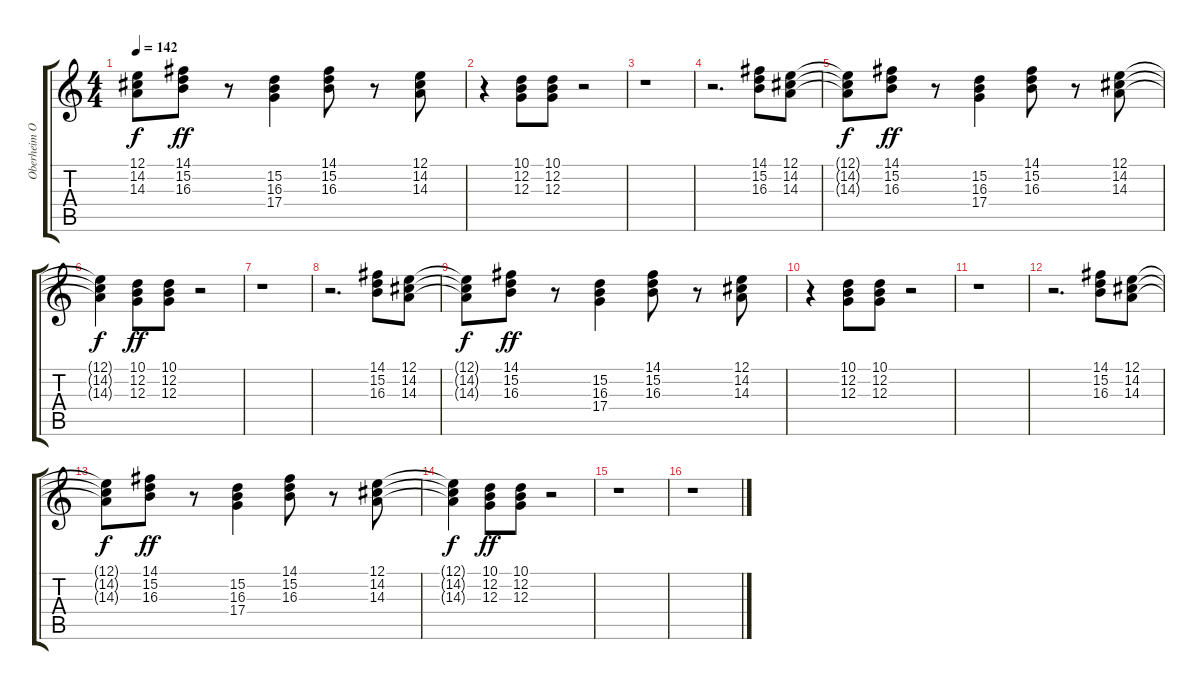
\track ("Oberheim OB-X" "Oberheim O") {instrument lead1square}
\staff {score tabs}
\tuning (E4 B3 G3 D3 A2 E2) {hide}
\ts (4 4)
\tempo 142
\clef g2
\ks c
(12.1{t} 14.2{t} 14.3{t}).8{dy f} (14.1 15.2 16.3).8{dy ff} r.8 (15.2 16.3 17.4).4 (14.1 15.2 16.3).8 r.8 (12.1 14.2 14.3).8 |
r.4 (10.1 12.2 12.3).8 (10.1 12.2 12.3).8 r.2 |
r.1 |
r.2{d} (14.1 15.2 16.3).8 (12.1 14.2 14.3).8 |
(12.1{t} 14.2{t} 14.3{t}).8{dy f} (14.1 15.2 16.3).8{dy ff} r.8 (15.2 16.3 17.4).4 (14.1 15.2 16.3).8 r.8 (12.1 14.2 14.3).8 |
(12.1{t} 14.2{t} 14.3{t}).4{dy f} (10.1 12.2 12.3).8{dy ff} (10.1 12.2 12.3).8 r.2 |
r.1 |
r.2{d} (14.1 15.2 16.3).8 (12.1 14.2 14.3).8 |
(12.1{t} 14.2{t} 14.3{t}).8{dy f} (14.1 15.2 16.3).8{dy ff} r.8 (15.2 16.3 17.4).4 (14.1 15.2 16.3).8 r.8 (12.1 14.2 14.3).8 |
r.4 (10.1 12.2 12.3).8 (10.1 12.2 12.3).8 r.2 |
r.1 |
r.2{d} (14.1 15.2 16.3).8 (12.1 14.2 14.3).8 |
(12.1{t} 14.2{t} 14.3{t}).8{dy f} (14.1 15.2 16.3).8{dy ff} r.8 (15.2 16.3 17.4).4 (14.1 15.2 16.3).8 r.8 (12.1 14.2 14.3).8 |
(12.1{t} 14.2{t} 14.3{t}).4{dy f} (10.1 12.2 12.3).8{dy ff} (10.1 12.2 12.3).8 r.2 |
r.1 |
r.1
